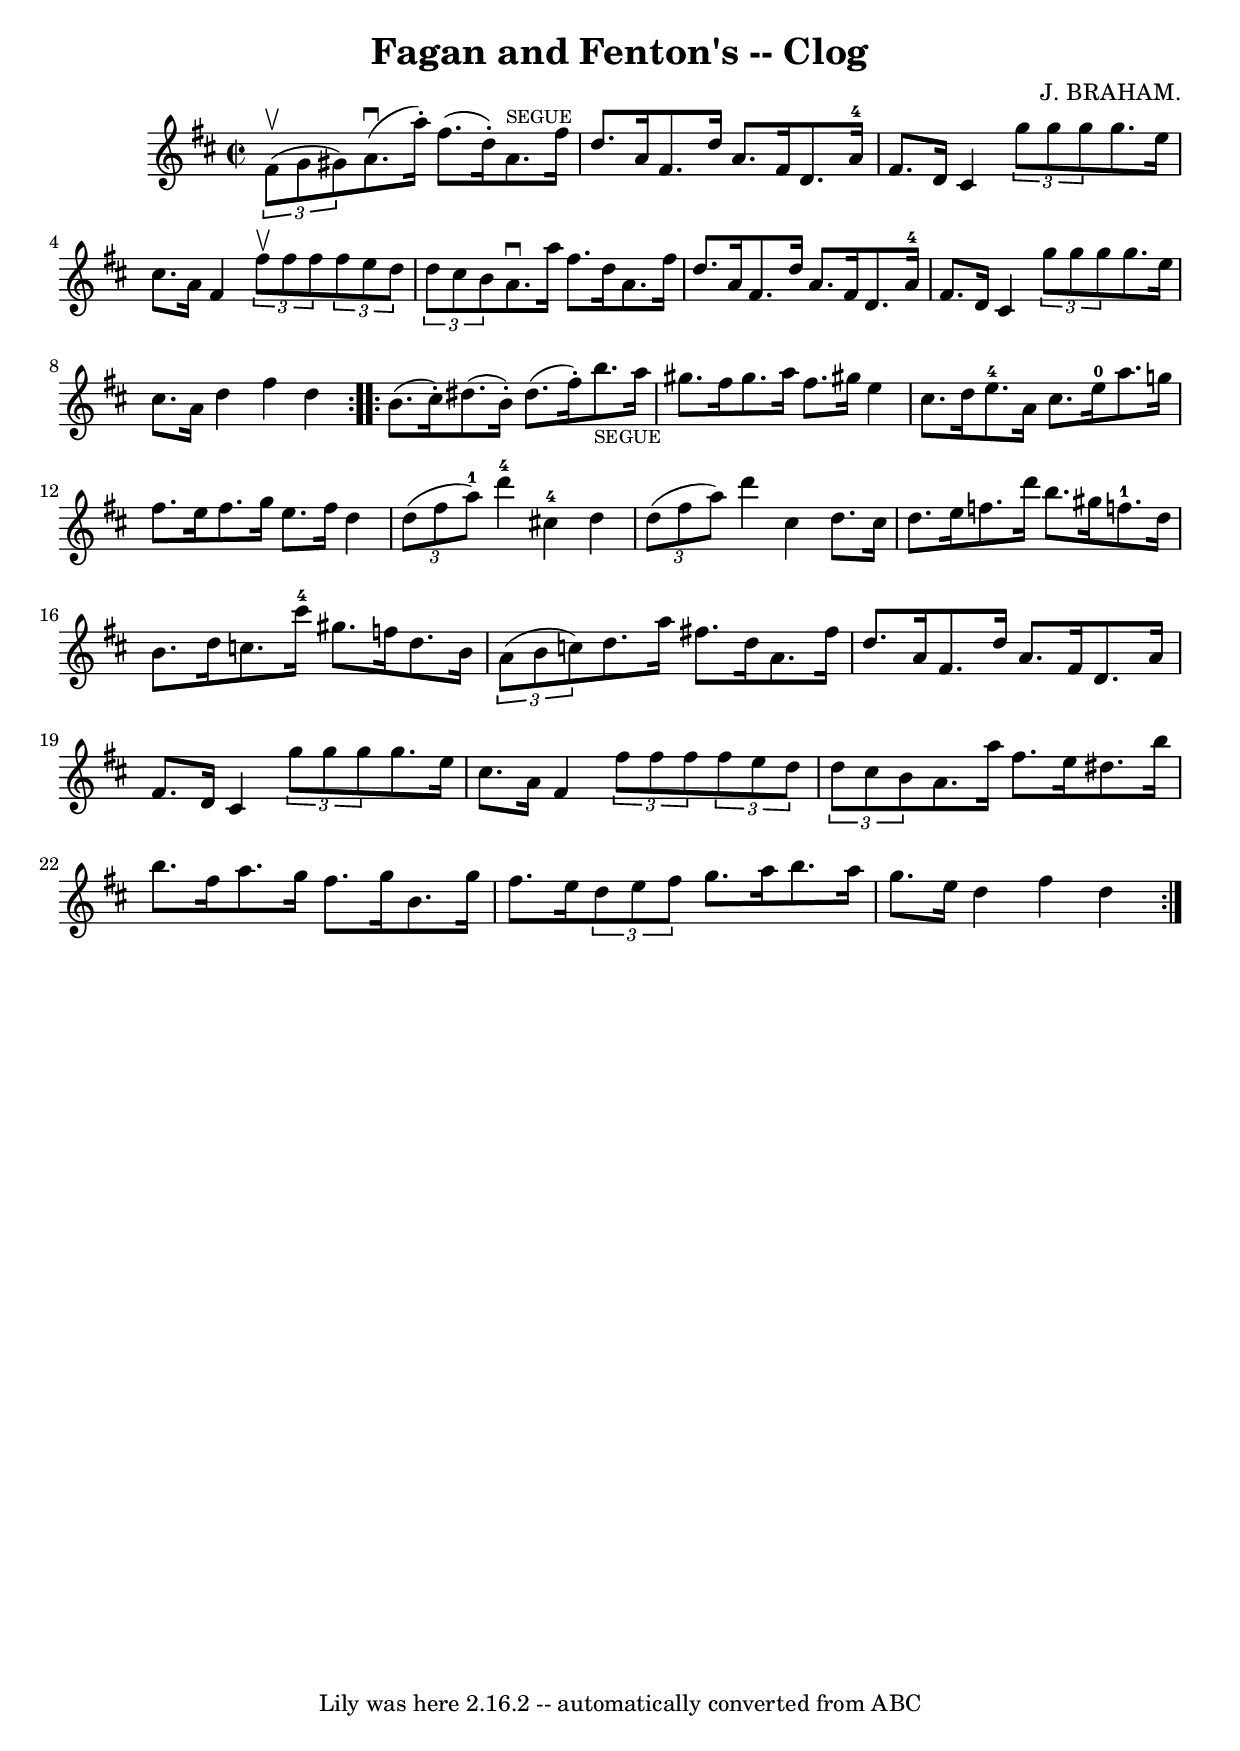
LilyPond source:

\version "2.16.2"
\include "Mammoth.ily"
\header {
  %% book = "Ryan's Mammoth Collection"
  composer = "J. BRAHAM."
  crossRefNumber = "1"
  footnotes = "\\\\160 955"
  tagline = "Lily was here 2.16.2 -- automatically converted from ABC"
  title = "Fagan and Fenton's -- Clog"

}
voicedefault =  {



  \repeat volta 2 {

    \override Staff.TimeSignature #'style = #'C
    \time 2/2 
    \key d \major
    \times 2/3 { fis'8^\upbow(g'8 gis'8)  	       }     |
    a'8.^\downbow(a''16-.) fis''8. (d''16-.) a'8.^\segue fis''16 d''8. a'16    |
    fis'8. d''16 a'8.         fis'16 d'8. a'16-4 fis'8. d'16     |
    cis'4    
    \times 2/3 { g''8 g''8 g''8   	       } g''8. e''16 cis''8. a'16      |
    fis'4    \times 2/3 { fis''8^\upbow fis''8 fis''8  
			}   
    \times 2/3 { fis''8 e''8 d''8  
	       }   \times 2/3 { d''8 cis''8 b'8 
				 			      }    |
    a'8.^\downbow a''16 fis''8. d''16 a'8. fis''16      d''8. a'16     |
    fis'8. d''16 a'8. fis'16 d'8.         a'16-4 fis'8. d'16     |
    cis'4    \times 2/3 { g''8 g''8   
			  g''8   			} g''8. e''16 cis''8. a'16     |
    d''4 fis''4    
    d''4  
  }     
  \repeat volta 2 {     b'8. (cis''16-.)  |
    dis''8. (
    b'16-.) dis''8. (fis''16-.) b''8._\segue a''16 gis''8.         fis''16     |
    gis''8. a''16 fis''8. gis''!16 e''4         cis''8. d''16     |
    e''8.-4 a'16 cis''8. e''16-0        a''8. g''!16 fis''8. e''16     |
    fis''8. g''16 e''8.    
    fis''16 d''4    \times 2/3 { d''8 (fis''8 a''8-1)  			       }    |
    
    d'''4-4 cis''!4-4 d''4    \times 2/3 { d''8 (fis''8 a''8 
					   )  					 }    |
    d'''4 cis''4 d''8. cis''16 d''8. e''16     |
    f''8. d'''16 b''8. gis''16 f''!8.-1 d''16         b'8. d''16     |
    c''8. cis'''16-4 gis''8. f''16 d''8.  
    b'16    \times 2/3 { a'8 (b'8 c''!8)  		       }    |
    d''8.         a''16 fis''!8. d''16 a'8. fis''16 d''8. a'16     |
         fis'8. d''16 a'8. fis'16 d'8. a'16 fis'8. d'16     |
    
    cis'4    \times 2/3 { g''8 g''8 g''8  
			} g''8. e''16 cis''8.        a'16     |
    fis'4    \times 2/3 { fis''8 fis''8 fis''8  
			}   
    \times 2/3 { fis''8 e''8 d''8  
	       }   \times 2/3 { d''8 cis''8 b'8 
				 			      }    |
    a'8. a''16 fis''8. e''16 dis''8. b''16         b''8. fis''16     |
    a''8. g''16 fis''8. g''16 b'8.         g''16 fis''8. e''16     |
    \times 2/3 { d''8 e''8 fis''8  
 	       } g''8. a''16 b''8. a''16 g''8. e''16     |
    d''4    
    fis''4 d''4  
  }   

}

\score{
  <<

    \context Staff="default"
    {
      \voicedefault 
      
    }

  >>
  \layout {
    
  }
  \midi {
  }

}
